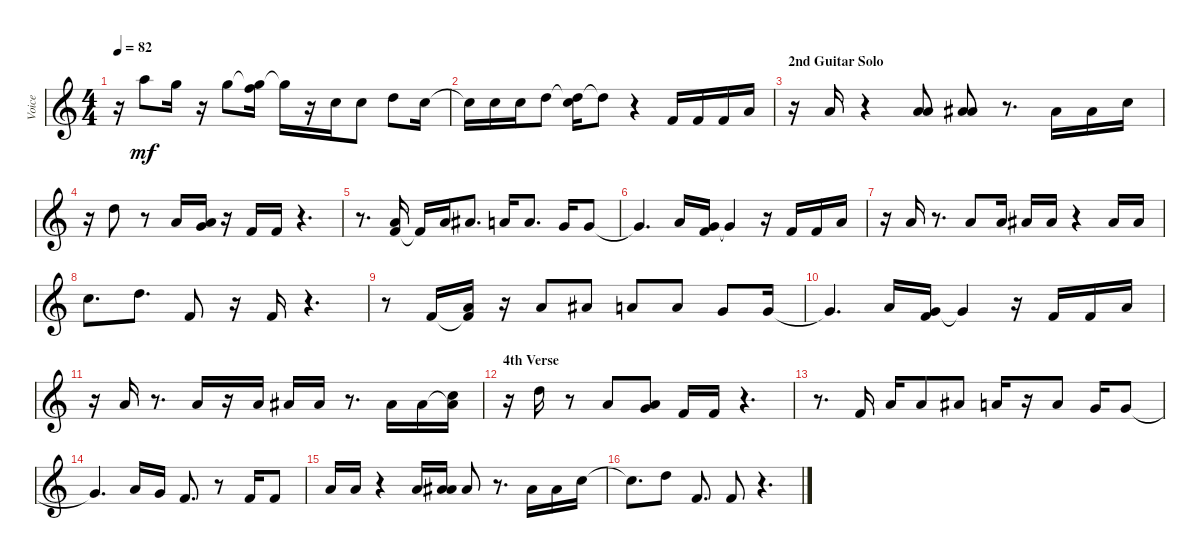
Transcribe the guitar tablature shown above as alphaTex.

\track ("Voice" "Voice") {instrument voiceoohs}
\staff {score}
\tuning (E4 B3 G3 D3 A2 E2 B1) {hide}
\ts (4 4)
\tempo 82
\clef g2
\ks c
r.16{dy mf} 17.1.8 15.1.16 r.16 15.1.8 (15.1{t} 18.2).16 15.1{t}.16 r.16 8.1.16 8.1.8 10.1.8 8.1.16 |
8.1{t}.16 8.1.16 8.1.16 10.1.8 (10.1{t} 13.2).16 10.1{t}.8 r.4 1.1.16 1.1.16 1.1.16 5.1.16 |
\section ("" "2nd Guitar Solo")
r.16 5.1.16 r.4 (5.1 10.2).8 (6.1 11.2).8 r.8{d} 6.1.16 6.1.16 8.1.16 |
r.16 10.1.8 r.8 5.1.16 (5.1 8.2).16 r.16 1.1.16 1.1.16 r.4{d} |
r.8{d} (1.1 10.2).16 1.1{t}.16 5.1.16 6.1.8{d} 5.1.16 5.1.8{d} 3.1.16 3.1.8 |
3.1{t}.4{d} 5.1.16 (3.1 6.2).16 3.1{t}.4 r.16 1.1.16 1.1.16 5.1.16 |
r.16 5.1.16 r.8{d} 5.1.8 5.1.16 6.1.16 6.1.16 r.4 6.1.16 6.1.16 |
8.1.8{d} 10.1.8{d} 1.1.8 r.16 1.1.16 r.4{d} |
r.8 1.1.16 (1.1{t} 10.2).16 r.16 5.1.8 6.1.8 5.1.8 5.1.8 3.1.8 3.1.16 |
3.1{t}.4{d} 5.1.16 (3.1 6.2).16 3.1{t}.4 r.16 1.1.16 1.1.16 5.1.16 |
r.16 5.1.16 r.8{d} 5.1.16 r.16 5.1.16 6.1.16 6.1.16 r.8{d} 6.1.16 6.1.16 (6.1{t} 13.2).16 |
\section ("" "4th Verse")
r.16 10.1.16 r.8 5.1.8 (5.1 8.2).8 1.1.16 1.1.16 r.4{d} |
r.8{d} 1.1.16 5.1.16 5.1.8 6.1.8 5.1.16 r.16 5.1.8 3.1.16 3.1.8 |
3.1{t}.4{d} 5.1.16 3.1.16 1.1.8{d} r.8 1.1.16 1.1.8 |
5.1.16 5.1.16 r.4 5.1.16 (5.1 11.2).16 6.1.8 r.8{d} 6.1.16 6.1.16 8.1.16 |
8.1{t}.8{d} 10.1.8 1.1.8{d} 1.1.8 r.4{d}
